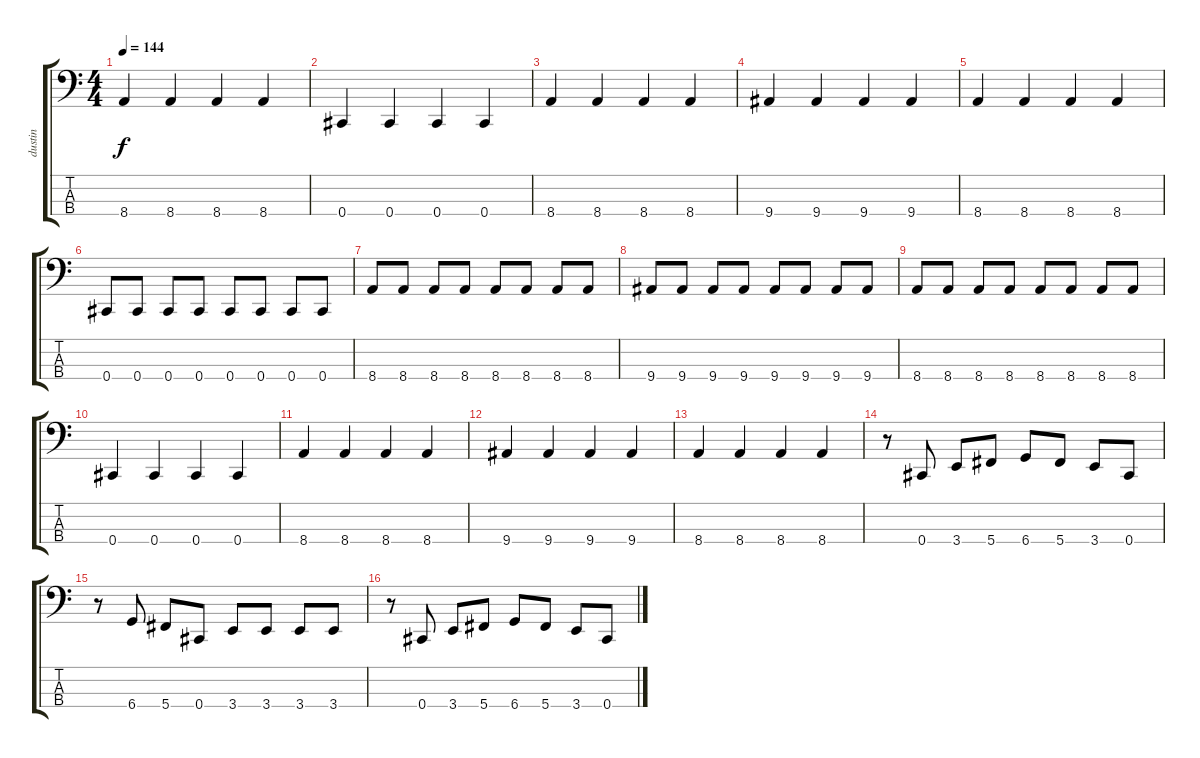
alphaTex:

\track ("dustin" "dustin") {instrument acousticguitarsteel}
\staff {score tabs}
\tuning (Gb2 Db2 Ab1 Db1) {hide}
\ts (4 4)
\tempo 144
\clef f4
\ks c
8.4.4{dy f} 8.4.4 8.4.4 8.4.4 |
0.4.4 0.4.4 0.4.4 0.4.4 |
8.4.4 8.4.4 8.4.4 8.4.4 |
9.4.4 9.4.4 9.4.4 9.4.4 |
8.4.4 8.4.4 8.4.4 8.4.4 |
0.4.8 0.4.8 0.4.8 0.4.8 0.4.8 0.4.8 0.4.8 0.4.8 |
8.4.8 8.4.8 8.4.8 8.4.8 8.4.8 8.4.8 8.4.8 8.4.8 |
9.4.8 9.4.8 9.4.8 9.4.8 9.4.8 9.4.8 9.4.8 9.4.8 |
8.4.8 8.4.8 8.4.8 8.4.8 8.4.8 8.4.8 8.4.8 8.4.8 |
0.4.4 0.4.4 0.4.4 0.4.4 |
8.4.4 8.4.4 8.4.4 8.4.4 |
9.4.4 9.4.4 9.4.4 9.4.4 |
8.4.4 8.4.4 8.4.4 8.4.4 |
r.8 0.4.8 3.4.8 5.4.8 6.4.8 5.4.8 3.4.8 0.4.8 |
r.8 6.4.8 5.4.8 0.4.8 3.4.8 3.4.8 3.4.8 3.4.8 |
r.8 0.4.8 3.4.8 5.4.8 6.4.8 5.4.8 3.4.8 0.4.8
